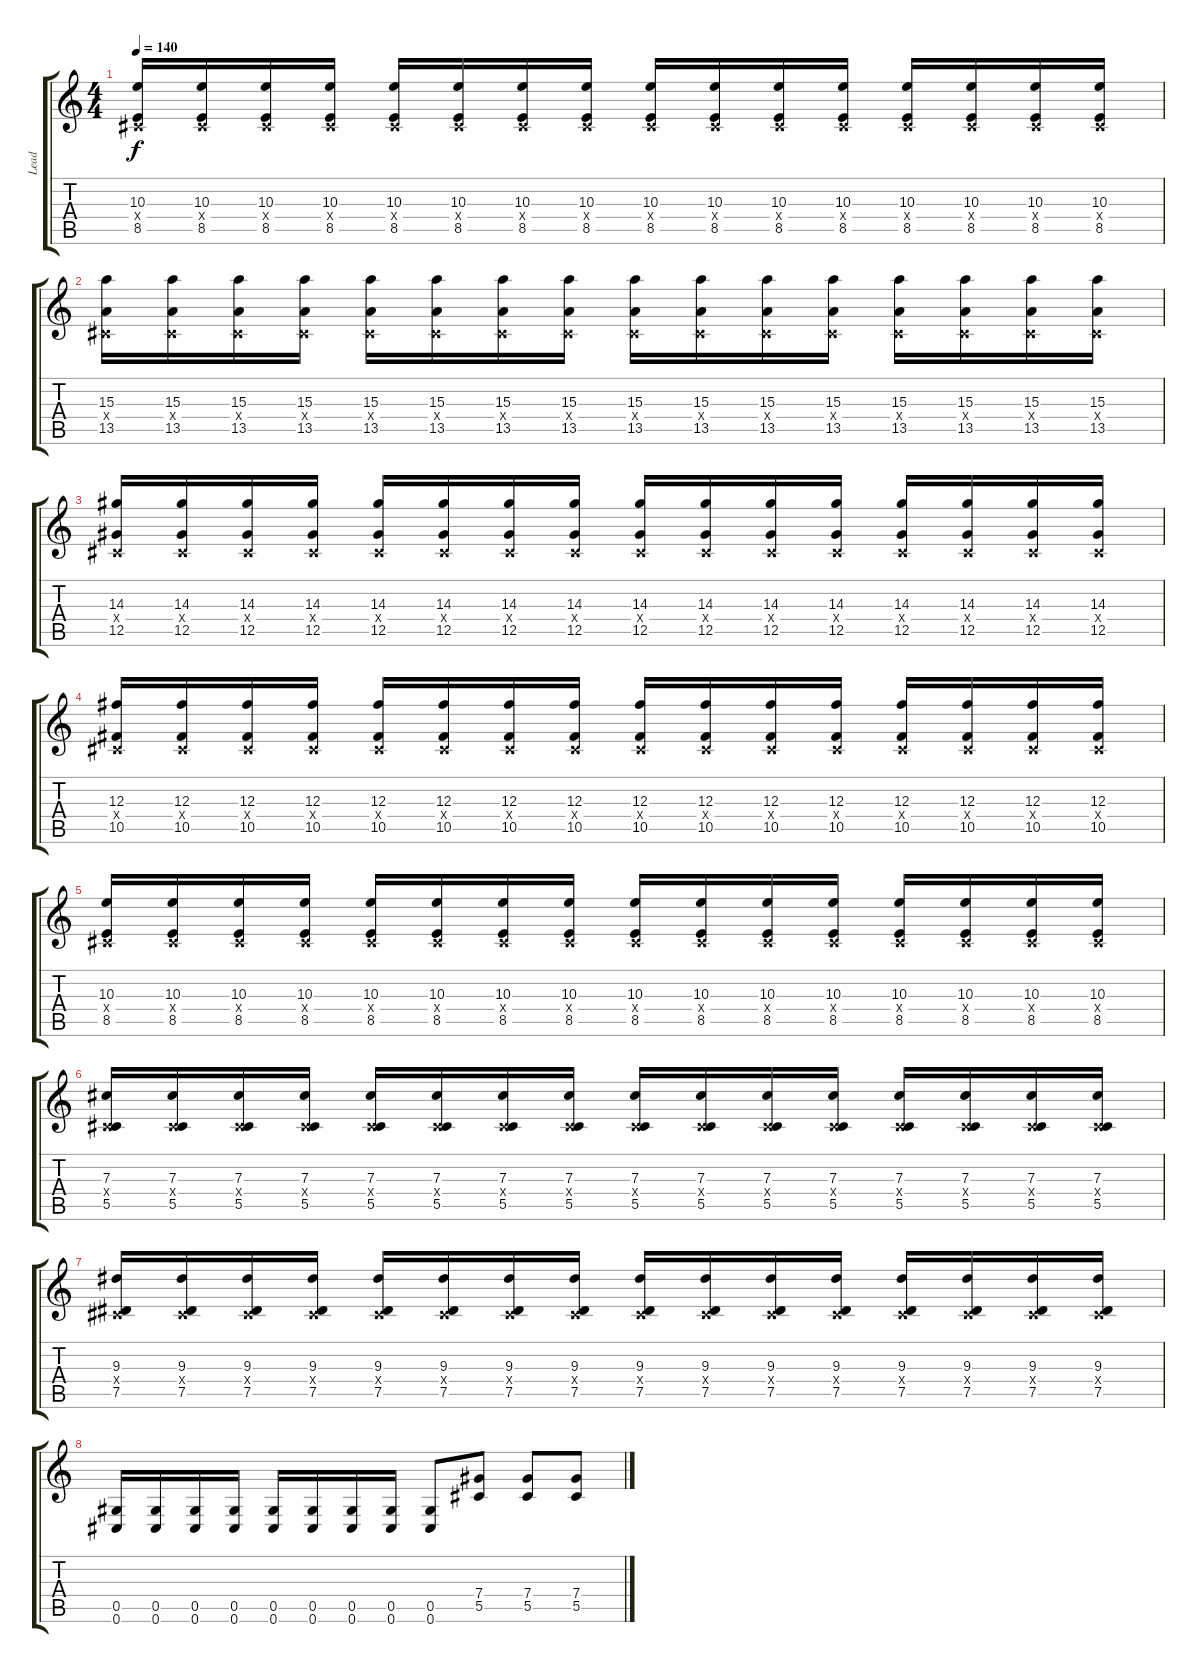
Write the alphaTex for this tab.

\track ("Lead" "Lead") {instrument distortionguitar}
\staff {score tabs}
\tuning (Eb4 Bb3 Gb3 Db3 Ab2 Db2) {hide}
\ts (4 4)
\tempo 140
\clef g2
\ks c
(10.3 0.4{x} 8.5).16{dy f} (10.3 0.4{x} 8.5).16 (10.3 0.4{x} 8.5).16 (10.3 0.4{x} 8.5).16 (10.3 0.4{x} 8.5).16 (10.3 0.4{x} 8.5).16 (10.3 0.4{x} 8.5).16 (10.3 0.4{x} 8.5).16 (10.3 0.4{x} 8.5).16 (10.3 0.4{x} 8.5).16 (10.3 0.4{x} 8.5).16 (10.3 0.4{x} 8.5).16 (10.3 0.4{x} 8.5).16 (10.3 0.4{x} 8.5).16 (10.3 0.4{x} 8.5).16 (10.3 0.4{x} 8.5).16 |
(15.3 0.4{x} 13.5).16 (15.3 0.4{x} 13.5).16 (15.3 0.4{x} 13.5).16 (15.3 0.4{x} 13.5).16 (15.3 0.4{x} 13.5).16 (15.3 0.4{x} 13.5).16 (15.3 0.4{x} 13.5).16 (15.3 0.4{x} 13.5).16 (15.3 0.4{x} 13.5).16 (15.3 0.4{x} 13.5).16 (15.3 0.4{x} 13.5).16 (15.3 0.4{x} 13.5).16 (15.3 0.4{x} 13.5).16 (15.3 0.4{x} 13.5).16 (15.3 0.4{x} 13.5).16 (15.3 0.4{x} 13.5).16 |
(14.3 0.4{x} 12.5).16 (14.3 0.4{x} 12.5).16 (14.3 0.4{x} 12.5).16 (14.3 0.4{x} 12.5).16 (14.3 0.4{x} 12.5).16 (14.3 0.4{x} 12.5).16 (14.3 0.4{x} 12.5).16 (14.3 0.4{x} 12.5).16 (14.3 0.4{x} 12.5).16 (14.3 0.4{x} 12.5).16 (14.3 0.4{x} 12.5).16 (14.3 0.4{x} 12.5).16 (14.3 0.4{x} 12.5).16 (14.3 0.4{x} 12.5).16 (14.3 0.4{x} 12.5).16 (14.3 0.4{x} 12.5).16 |
(12.3 0.4{x} 10.5).16 (12.3 0.4{x} 10.5).16 (12.3 0.4{x} 10.5).16 (12.3 0.4{x} 10.5).16 (12.3 0.4{x} 10.5).16 (12.3 0.4{x} 10.5).16 (12.3 0.4{x} 10.5).16 (12.3 0.4{x} 10.5).16 (12.3 0.4{x} 10.5).16 (12.3 0.4{x} 10.5).16 (12.3 0.4{x} 10.5).16 (12.3 0.4{x} 10.5).16 (12.3 0.4{x} 10.5).16 (12.3 0.4{x} 10.5).16 (12.3 0.4{x} 10.5).16 (12.3 0.4{x} 10.5).16 |
(10.3 0.4{x} 8.5).16 (10.3 0.4{x} 8.5).16 (10.3 0.4{x} 8.5).16 (10.3 0.4{x} 8.5).16 (10.3 0.4{x} 8.5).16 (10.3 0.4{x} 8.5).16 (10.3 0.4{x} 8.5).16 (10.3 0.4{x} 8.5).16 (10.3 0.4{x} 8.5).16 (10.3 0.4{x} 8.5).16 (10.3 0.4{x} 8.5).16 (10.3 0.4{x} 8.5).16 (10.3 0.4{x} 8.5).16 (10.3 0.4{x} 8.5).16 (10.3 0.4{x} 8.5).16 (10.3 0.4{x} 8.5).16 |
(7.3 0.4{x} 5.5).16 (7.3 0.4{x} 5.5).16 (7.3 0.4{x} 5.5).16 (7.3 0.4{x} 5.5).16 (7.3 0.4{x} 5.5).16 (7.3 0.4{x} 5.5).16 (7.3 0.4{x} 5.5).16 (7.3 0.4{x} 5.5).16 (7.3 0.4{x} 5.5).16 (7.3 0.4{x} 5.5).16 (7.3 0.4{x} 5.5).16 (7.3 0.4{x} 5.5).16 (7.3 0.4{x} 5.5).16 (7.3 0.4{x} 5.5).16 (7.3 0.4{x} 5.5).16 (7.3 0.4{x} 5.5).16 |
(9.3 0.4{x} 7.5).16 (9.3 0.4{x} 7.5).16 (9.3 0.4{x} 7.5).16 (9.3 0.4{x} 7.5).16 (9.3 0.4{x} 7.5).16 (9.3 0.4{x} 7.5).16 (9.3 0.4{x} 7.5).16 (9.3 0.4{x} 7.5).16 (9.3 0.4{x} 7.5).16 (9.3 0.4{x} 7.5).16 (9.3 0.4{x} 7.5).16 (9.3 0.4{x} 7.5).16 (9.3 0.4{x} 7.5).16 (9.3 0.4{x} 7.5).16 (9.3 0.4{x} 7.5).16 (9.3 0.4{x} 7.5).16 |
(0.5 0.6).16 (0.5 0.6).16 (0.5 0.6).16 (0.5 0.6).16 (0.5 0.6).16 (0.5 0.6).16 (0.5 0.6).16 (0.5 0.6).16 (0.5 0.6).8 (7.4 5.5).8 (7.4 5.5).8 (7.4 5.5).8
